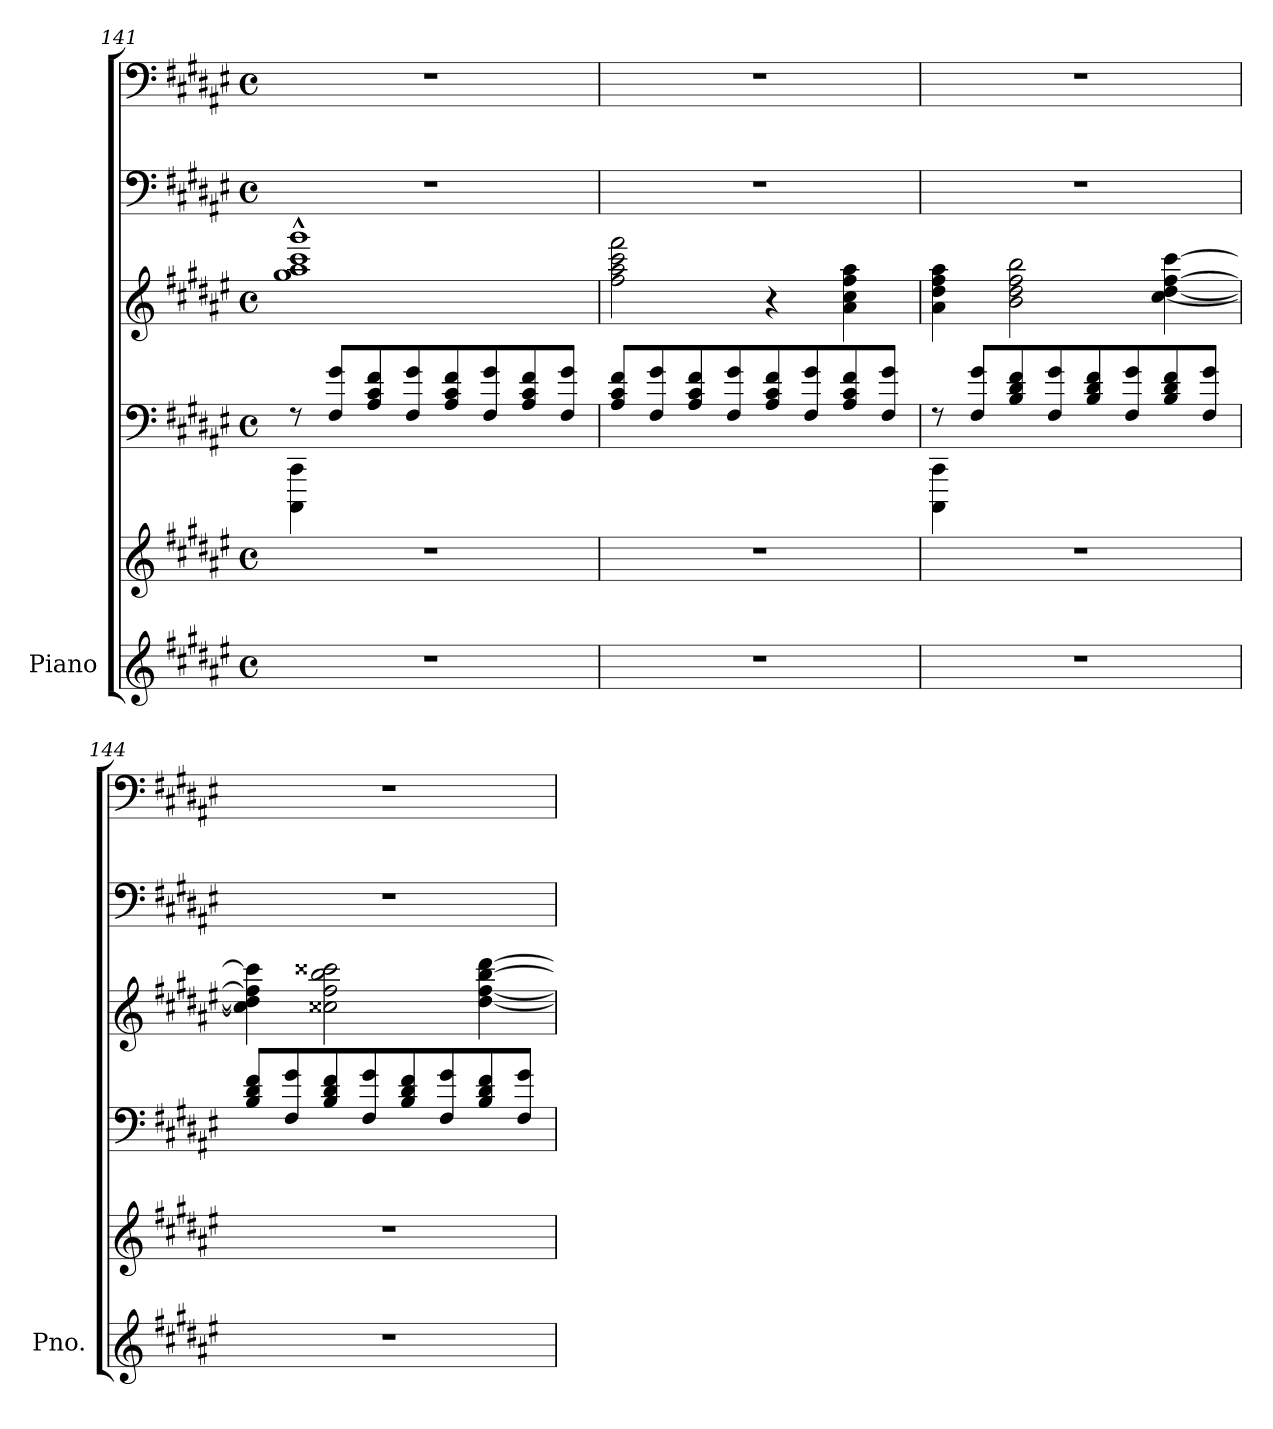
**kern	**kern	**kern	**kern	**kern	**kern
*part1	*part1	*part1	*part1	*part1	*part1
*staff6	*staff5	*staff4	*staff3	*staff2	*staff1
*I"Piano	*	*	*	*	*
*I'Pno.	*	*	*	*	*
!!LO:LB:g=z
*clefG2	*clefG2	*clefF4	*clefG2	*clefF4	*clefF4
*k[f#c#g#d#a#e#]	*k[f#c#g#d#a#e#]	*k[f#c#g#d#a#e#]	*k[f#c#g#d#a#e#]	*k[f#c#g#d#a#e#]	*k[f#c#g#d#a#e#]
*M4/4	*M4/4	*M4/4	*M4/4	*M4/4	*M4/4
*met(c)	*met(c)	*met(c)	*met(c)	*met(c)	*met(c)
=141	=141	=141	=141	=141	=141
*	*	*^	*	*	*
1r	1r	8rF	4CCC#\ 4CC#\	1gg#^^ 1aa#^^ 1ccc#^^ 1ggg#^^	1r	1r
.	.	8F#/ 8g#/L	.	.	.	.
.	.	8A#/ 8c#/ 8f#/	4ryy	.	.	.
.	.	8F#/ 8g#/	.	.	.	.
.	.	8A#/ 8c#/ 8f#/	2ryy	.	.	.
.	.	8F#/ 8g#/	.	.	.	.
.	.	8A#/ 8c#/ 8f#/	.	.	.	.
.	.	8F#/ 8g#/J	.	.	.	.
*	*	*v	*v	*	*	*
=142	=142	=142	=142	=142	=142
1r	1r	8A#/ 8c#/ 8f#/L	2ff#\ 2aa#\ 2ccc#\ 2fff#\	1r	1r
.	.	8F#/ 8g#/	.	.	.
.	.	8A#/ 8c#/ 8f#/	.	.	.
.	.	8F#/ 8g#/	.	.	.
.	.	8A#/ 8c#/ 8f#/	4r	.	.
.	.	8F#/ 8g#/	.	.	.
.	.	8A#/ 8c#/ 8f#/	4a#\ 4cc#\ 4ff#\ 4aa#\	.	.
.	.	8F#/ 8g#/J	.	.	.
=143	=143	=143	=143	=143	=143
*	*	*	*	*	*MM100
*	*	*^	*	*	*
1r	1r	8rF	4CCC#\ 4CC#\	4a#\ 4dd#\ 4ff#\ 4aa#\	1r	1r
.	.	8F#/ 8g#/L	.	.	.	.
.	.	8B/ 8d#/ 8f#/	4ryy	2b\ 2dd#\ 2ff#\ 2bb\	.	.
.	.	8F#/ 8g#/	.	.	.	.
.	.	8B/ 8d#/ 8f#/	2ryy	.	.	.
.	.	8F#/ 8g#/	.	.	.	.
.	.	8B/ 8d#/ 8f#/	.	[4cc#\ [4dd#\ [4ff#\ [4ccc#\	.	.
.	.	8F#/ 8g#/J	.	.	.	.
*	*	*v	*v	*	*	*
=144	=144	=144	=144	=144	=144
1r	1r	8B/ 8d#/ 8f#/L	4cc#\] 4dd#\] 4ff#\] 4ccc#\]	1r	1r
.	.	8F#/ 8g#/	.	.	.
.	.	8B/ 8d#/ 8f#/	2cc##X\ 2ff#\ 2bb\ 2ccc##X\	.	.
.	.	8F#/ 8g#/	.	.	.
.	.	8B/ 8d#/ 8f#/	.	.	.
.	.	8F#/ 8g#/	.	.	.
.	.	8B/ 8d#/ 8f#/	[4dd#\ [4ff#\ [4bb\ [4ddd#\	.	.
.	.	8F#/ 8g#/J	.	.	.
=	=	=	=	=	=
*-	*-	*-	*-	*-	*-
